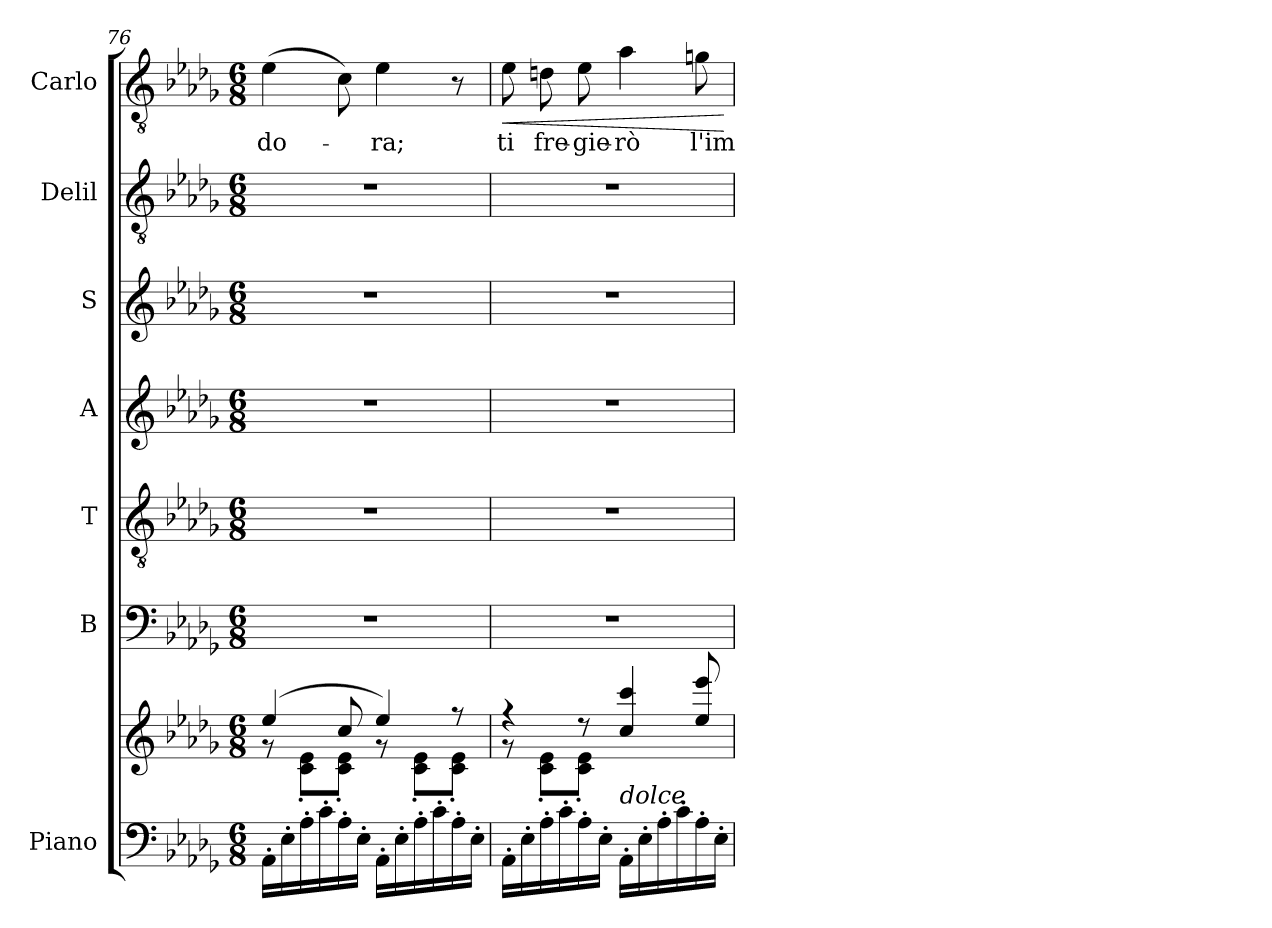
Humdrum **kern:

**kern	**kern	**kern	**kern	**kern	**kern	**kern	**kern	**text	**dynam
*part7	*part7	*part6	*part5	*part4	*part3	*part2	*part1	*part1	*part1
*staff8	*staff7	*staff6	*staff5	*staff4	*staff3	*staff2	*staff1	*staff1	*staff1
*I"Piano	*	*I"B	*I"T	*I"A	*I"S	*I"Delil	*I"Carlo	*	*
*I'Pno	*	*I'B	*I'T	*I'A	*I'S	*	*	*	*
*clefF4	*clefG2	*clefF4	*clefGv2	*clefG2	*clefG2	*clefGv2	*clefGv2	*	*
*k[b-e-a-d-g-]	*k[b-e-a-d-g-]	*k[b-e-a-d-g-]	*k[b-e-a-d-g-]	*k[b-e-a-d-g-]	*k[b-e-a-d-g-]	*k[b-e-a-d-g-]	*k[b-e-a-d-g-]	*	*
*M6/8	*M6/8	*M6/8	*M6/8	*M6/8	*M6/8	*M6/8	*M6/8	*	*
=76	=76	=76	=76	=76	=76	=76	=76	=76	=76
*	*^	*	*	*	*	*	*	*	*
16AA-'\LL	(4ee-/	8rg	2.r	2.r	2.r	2.r	2.r	(4e-\	-do-	.
16E-'\	.	.	.	.	.	.	.	.	.	.
16A-'\	.	8c\' 8e-\'L	.	.	.	.	.	.	.	.
16c'\	.	.	.	.	.	.	.	.	.	.
16A-'\	8cc/	8c\' 8e-\'J	.	.	.	.	.	8c\)	.	.
16E-'\JJ	.	.	.	.	.	.	.	.	.	.
16AA-'\LL	4ee-/)	8rg	.	.	.	.	.	4e-\	-ra;	.
16E-'\	.	.	.	.	.	.	.	.	.	.
16A-'\	.	8c\' 8e-\'L	.	.	.	.	.	.	.	.
16c'\	.	.	.	.	.	.	.	.	.	.
16A-'\	8r	8c\' 8e-\'J	.	.	.	.	.	8r	.	.
16E-'\JJ	.	.	.	.	.	.	.	.	.	.
!!LO:LB:g=z
=77	=77	=77	=77	=77	=77	=77	=77	=77	=77	=77
!	!	!	!	!	!	!	!	!	!	!LO:HP:b
16AA-'\LL	4r	8rg	2.r	2.r	2.r	2.r	2.r	8e-\	ti	<
16E-'\	.	.	.	.	.	.	.	.	.	.
16A-'\	.	8c\' 8e-\'L	.	.	.	.	.	8dn\	fre-	.
16c'\	.	.	.	.	.	.	.	.	.	.
16A-'\	8r	8c\' 8e-\'J	.	.	.	.	.	8e-\	-gie-	.
16E-'\JJ	.	.	.	.	.	.	.	.	.	.
!LO:TX:a:i:t=dolce	!	!	!	!	!	!	!	!	!	!
16AA-'\LL	4cc/ 4ccc/	4.ryy	.	.	.	.	.	4a-\	-rò	.
16E-'\	.	.	.	.	.	.	.	.	.	.
16A-'\	.	.	.	.	.	.	.	.	.	.
16c'\	.	.	.	.	.	.	.	.	.	.
16A-'\	8ee-/ 8eee-/	.	.	.	.	.	.	8gn\	l'im-	.
16E-'\JJ	.	.	.	.	.	.	.	.	.	.
*	*v	*v	*	*	*	*	*	*	*	*
.	.	.	.	.	.	.	.	.	[
=	=	=	=	=	=	=	=	=	=
*-	*-	*-	*-	*-	*-	*-	*-	*-	*-
